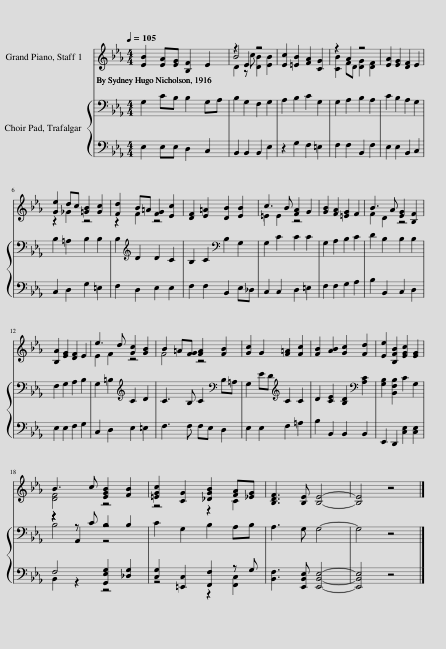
X:1
%%score ( 1 2 3 ) { ( 4 6 7 ) | ( 5 8 ) }
L:1/8
Q:1/4=105
M:4/4
I:linebreak $
K:Eb
V:1 treble
V:2 treble
V:3 treble
V:4 bass
V:6 bass
V:7 bass
V:5 bass
V:8 bass
V:1
 [EB]2 [EA][EG] [B,F]2 E2 | B4 z4 | [Ec]2 [=EB]2 [FA]2 [CG]2 | z2 A2 z4 | [EA]2 [EG]2 [DF]2 E2 |$ %5
 [Ge]2 dc [=GB]2 [Gc]2 | [Fd]2 B=A [FG]2 [Ec]2 | [DF]2 [E=A]2 [DB]2 [EB]2 | c3 B [FA]2 G2 | [GB]2 [FA]2 [=EG]2 F2 | %10
 B3 A [EG]2 [B,F]2 |$ [B,A]2 [EG]2 [DF]2 E2 | e3 d [Gc]2 [GB]2 | B2 =A[FG] [FA]2 [FB]2 | [Gc]2 G2 [F=A]2 [Fc]2 | %15
 [FB]2 [AB]2 [Gc]2 [Fd]2 | [Ee]2 [B,FB]2 [EGc]2 [EG]2 |$ B3 c [EGB]2 [FB]2 | [=EGc]2 [CG]2 [_DGB]2 [FA][_EG] | [B,DF]3 [B,E] [B,E]4- | %20
 [B,E]4 z4 |] %21
V:2
 x8 | D2 z c [DB]2 [EB]2 | x8 | [CB]2 FD [DG]2 [DF]2 | x8 |$ %5
 z2 _G2 z4 | z2 F2 z4 | x8 | =E2 E2 z4 | x8 | %10
 F2 D2 z4 |$ x8 | E2 F2 z4 | F4 z4 | x8 | %15
 x8 | x8 |$ [DF]4 z4 | z4 z2 C2 | x8 | %20
 x8 |] %21
V:3
 x8 | z2 E2 z4 | x8 | x8 | x8 |$ %5
 x8 | x8 | x8 | x8 | x8 | %10
 x8 |$ x8 | x8 | x8 | x8 | %15
 x8 | x8 |$ x8 | x8 | x8 | %20
 x8 |] %21
V:4
 G,2 CB, B,2 G,A, | B,2 G,2 F,2 G,2 | A,2 B,2 C2 G,2 | G,2 A,2 B,2 A,2 | C2 B,2 A,2 G,2 |$ %5
 B,2 =A,2 B,2 B,2 | B,2[K:treble] D2 D2 C2 | B,2 C2[K:bass] B,2 G,2 | G,2 C2 C2 C2 | G,2 A,2 B,2 C2 | %10
 D2 B,2 B,2 B,2 |$ F,2 G,2 A,2 B,2 | G,2 =B,2[K:treble] C2 D2 | C3 B, C2[K:bass] B,=A, | G,2 ED[K:treble] C2 C2 | %15
 D2 [CE]2 [B,D]2[K:bass] [A,C]2 | [G,B,]2 [B,,F,B,]2 C2 G,2 |$ z2 z C B,2 B,2 | C2 G,2 B,2 A,B, | A,3 G, G,4- | %20
 G,4 z4 |] %21
V:5
 E,2 E,E, D,2 C,2 | B,,2 B,,2 B,,2 E,2 | z2 G,2 F,2 =E,2 | F,2 F,2 B,,2 F,2 | E,2 E,2 B,,2 C,2 |$ %5
 C,2 D,2 G,2 =E,2 | F,2 D,2 E,2 E,2 | F,2 F,2 B,,2 E,_D, | C,2 C,2 D,2 =E,2 | F,2 F,2 G,2 A,2 | %10
 B,2 B,,2 C,2 D,2 |$ E,2 E,2 F,2 G,2 | C,2 D,2 E,2 =E,2 | F,3 F, F,E, D,2 | E,2 E,2 F,2 =A,2 | %15
 B,2 B,,2 B,,2 B,,2 | E,,2 D,,2 [C,E,]2 [C,E,]2 |$ F,4 [G,,E,G,]2 [_D,G,]2 | [C,G,]2 [=E,,C,]2 [F,,F,]2 z G, | [B,,F,]3 [E,,B,,E,] [E,,B,,E,]4- | %20
 [E,,B,,E,]4 z4 |] %21
V:6
 x8 | x8 | x8 | x8 | x8 |$ %5
 x8 | x2[K:treble] x6 | x4[K:bass] x4 | x8 | x8 | %10
 x8 |$ x8 | x4[K:treble] x4 | x6[K:bass] x2 | x4[K:treble] x4 | %15
 x6[K:bass] x2 | x8 |$ B,4 z4 | x8 | x8 | %20
 x8 |] %21
V:7
 x8 | x8 | x8 | x8 | x8 |$ %5
 x8 | x2[K:treble] x6 | x4[K:bass] x4 | x8 | x8 | %10
 x8 |$ x8 | x4[K:treble] x4 | x6[K:bass] x2 | x4[K:treble] x4 | %15
 x6[K:bass] x2 | x8 |$ z2 A,,2 z4 | x8 | x8 | %20
 x8 |] %21
V:8
 x8 | x8 | x8 | x8 | x8 |$ %5
 x8 | x8 | x8 | x8 | x8 | %10
 x8 |$ x8 | x8 | x8 | x8 | %15
 x8 | x8 |$ B,,2 z2 z4 | z4 z2 [F,,C,]2 | x8 | %20
 x8 |] %21
